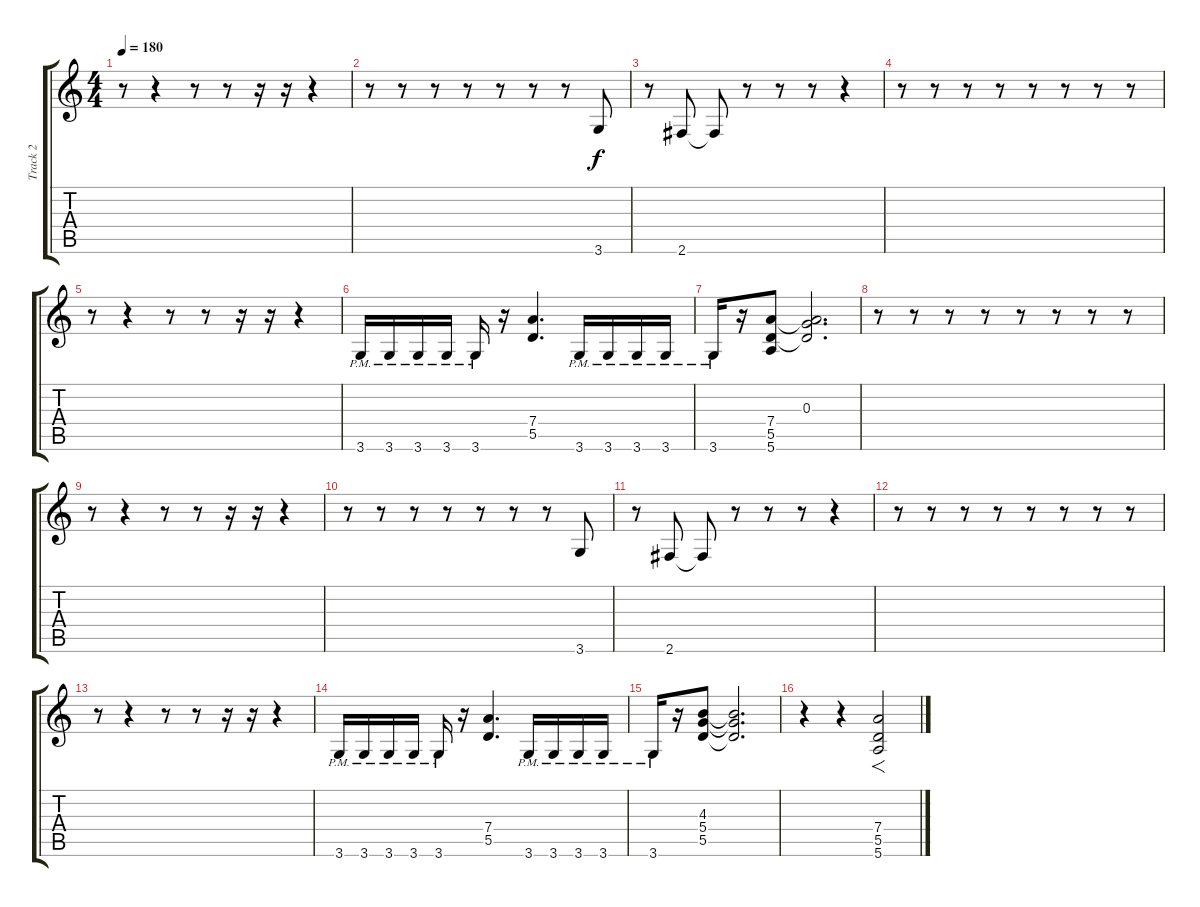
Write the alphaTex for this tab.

\track ("Track 2" "Track 2") {instrument distortionguitar}
\staff {score tabs}
\tuning (E4 B3 G3 D3 A2 E2) {hide}
\ts (4 4)
\tempo 180
\clef g2
\ks c
r.8{dy f} r.4 r.8 r.8 r.16 r.16 r.4 |
r.8 r.8 r.8 r.8 r.8 r.8 r.8 3.6.8 |
r.8 2.6.8 2.6{t}.8 r.8 r.8 r.8 r.4 |
r.8 r.8 r.8 r.8 r.8 r.8 r.8 r.8 |
r.8 r.4 r.8 r.8 r.16 r.16 r.4 |
3.6{pm}.16 3.6{pm}.16 3.6{pm}.16 3.6{pm}.16 3.6{pm}.16 r.16 (7.4 5.5).4{d} 3.6{pm}.16 3.6{pm}.16 3.6{pm}.16 3.6{pm}.16 |
3.6{pm}.16 r.16 (7.4 5.5 5.6).8 (0.3 7.4{t} 5.5{t}).2{d} |
r.8 r.8 r.8 r.8 r.8 r.8 r.8 r.8 |
r.8 r.4 r.8 r.8 r.16 r.16 r.4 |
r.8 r.8 r.8 r.8 r.8 r.8 r.8 3.6.8 |
r.8 2.6.8 2.6{t}.8 r.8 r.8 r.8 r.4 |
r.8 r.8 r.8 r.8 r.8 r.8 r.8 r.8 |
r.8 r.4 r.8 r.8 r.16 r.16 r.4 |
3.6{pm}.16 3.6{pm}.16 3.6{pm}.16 3.6{pm}.16 3.6{pm}.16 r.16 (7.4 5.5).4{d} 3.6{pm}.16 3.6{pm}.16 3.6{pm}.16 3.6{pm}.16 |
3.6{pm}.16 r.16 (4.3 5.4 5.5).8 (4.3{t} 5.4{t} 5.5{t}).2{d} |
r.4 r.4 (7.4 5.5 5.6).2{f}
